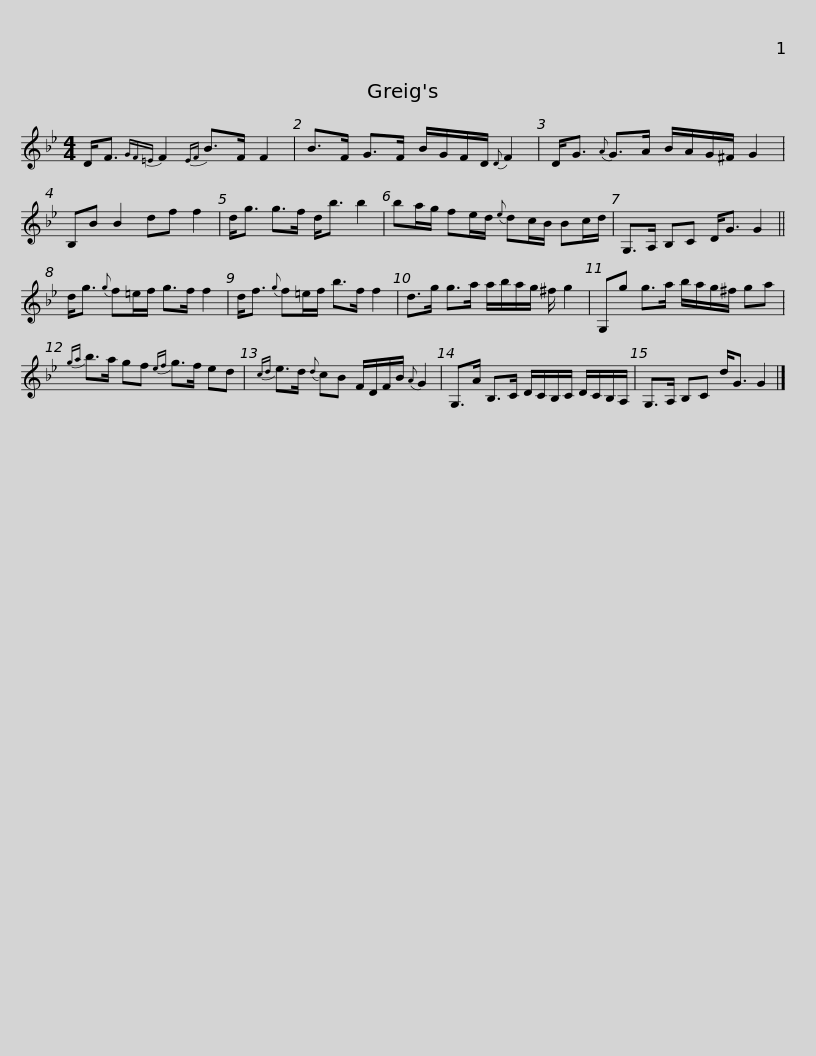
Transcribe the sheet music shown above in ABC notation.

X:1
L:1/8
M:4/4
I:linebreak $
K:Gmin
V:1 treble
V:1
 D<F{GF=E} F2{EF} B>F F2 | B>F G>F B/G/F/D/{D} F2 | D<G{A} G>A B/A/G/^F/ G2 | B,B B2 df f2 |$ d<g g>f d<b b2 | %5
 ba/g/ fe/d/{e} dc/B/ Bc/d/ | G,>A, B,C D<G G2 || d<g{g} f=e/f/ g>f f2 |$ d<f{g} f=e/f/ b>f f2 | d>g g>a a/b/a/g/ ^f/ g2 | %10
 G,g g>a b/a/g/^f/ ga |${ga} b>a gf{ef} g>f ed |{cd} e>d{d} cB F/D/F/B/{A} G2 | G,>A B,>C D/C/B,/C/ D/C/B,/A,/ |$ G,>A, B,C d<G G2 |] %15
